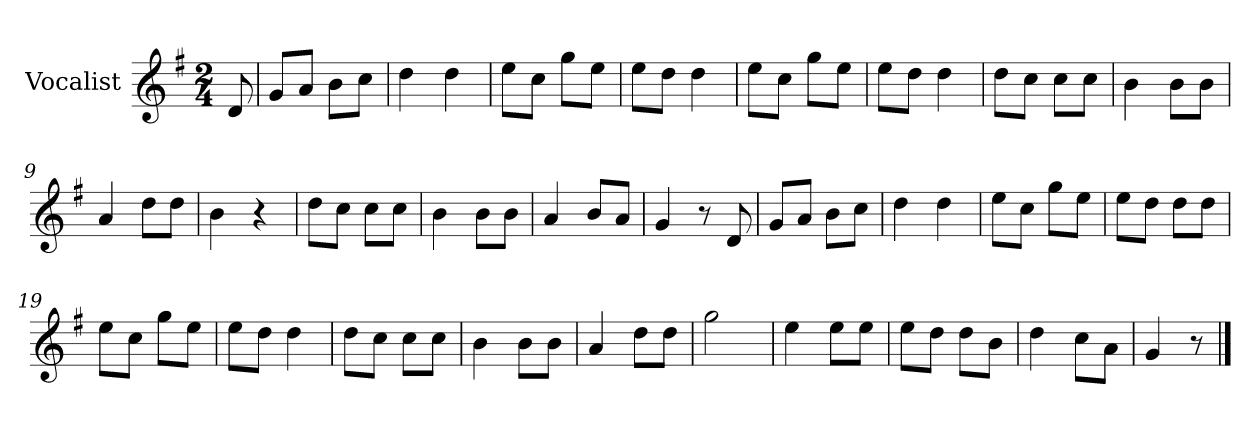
**kern
*part1
*staff1
*I"Vocalist
*k[f#]
*G:
*M2/4
=
8d
=1
8gL
8aJ
8bL
8ccJ
=2
4dd
4dd
=3
8eeL
8ccJ
8ggL
8eeJ
=4
8eeL
8ddJ
4dd
=5
8eeL
8ccJ
8ggL
8eeJ
=6
8eeL
8ddJ
4dd
=7
8ddL
8ccJ
8ccL
8ccJ
=8
4b
8bL
8bJ
=9
4a
8ddL
8ddJ
=10
4b
4r
=11
8ddL
8ccJ
8ccL
8ccJ
=12
4b
8bL
8bJ
=13
4a
8bL
8aJ
=14
4g
8r
8d
=15
8gL
8aJ
8bL
8ccJ
=16
4dd
4dd
=17
8eeL
8ccJ
8ggL
8eeJ
=18
8eeL
8ddJ
8ddL
8ddJ
=19
8eeL
8ccJ
8ggL
8eeJ
=20
8eeL
8ddJ
4dd
=21
8ddL
8ccJ
8ccL
8ccJ
=22
4b
8bL
8bJ
=23
4a
8ddL
8ddJ
=24
2gg
=25
4ee
8eeL
8eeJ
=26
8eeL
8ddJ
8ddL
8bJ
=27
4dd
8ccL
8aJ
=28
4g
8r
==
*-
